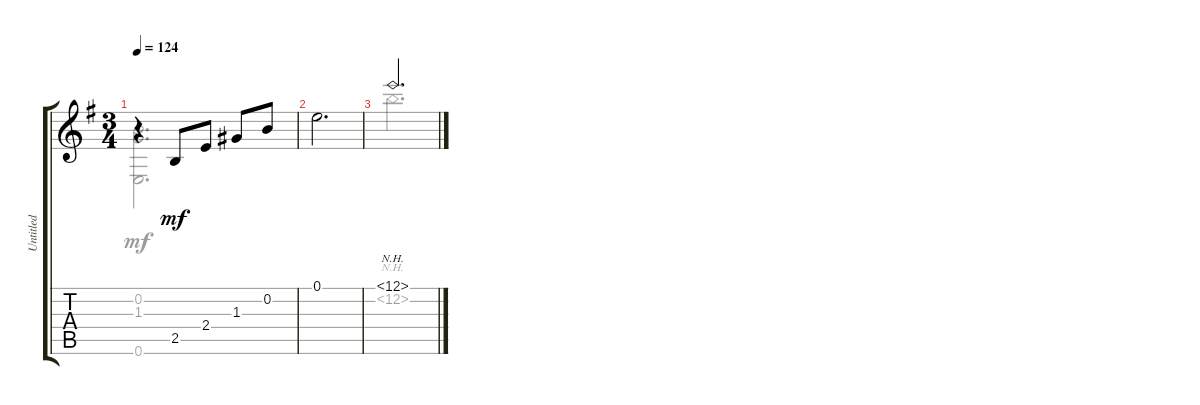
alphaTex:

\track ("Untitled" "Untitled") {instrument acousticguitarnylon}
\staff {score tabs}
\tuning (E4 B3 G3 D3 A2 E2) {hide}
\voice
\ts (3 4)
\tempo 124
\clef g2
\ks g
r.4{dy mf} 2.5.8 2.4.8 1.3.8 0.2.8 |
0.1.2{d} |
12.1{nh}.2{d}
\voice
\clef g2
\ottava regular
\simile none
\ks g
(0.2 1.3 0.6).2{d dy mf} |
|
12.2{nh}.2{d}
